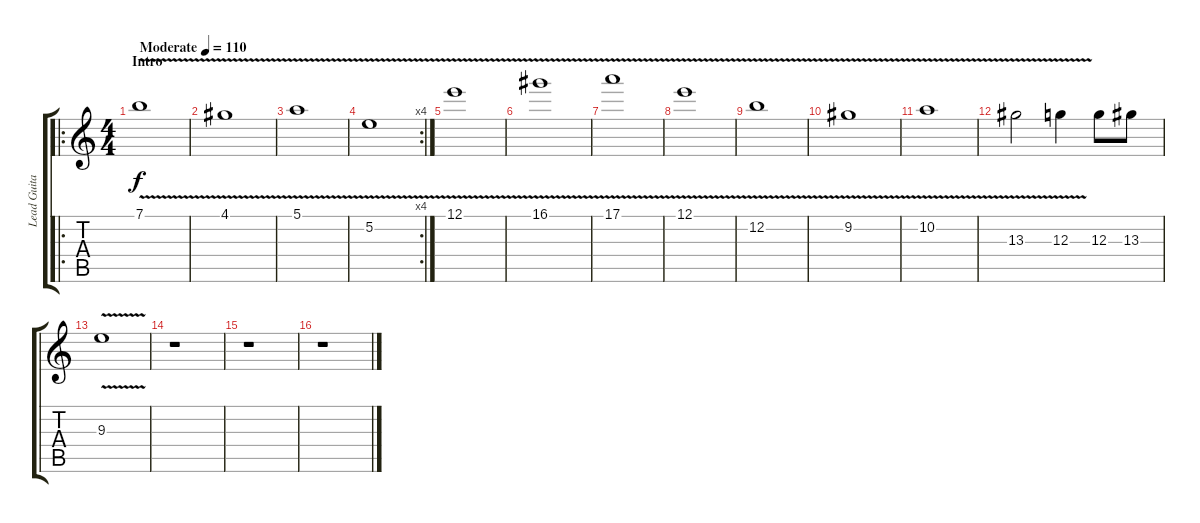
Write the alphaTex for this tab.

\track ("Lead Guitar" "Lead Guita") {instrument acousticguitarsteel}
\staff {score tabs}
\tuning (E4 B3 G3 D3 A2 E2) {hide}
\ro
\ts (4 4)
\section ("" "Intro")
\tempo (110 "Moderate")
\clef g2
\ks c
7.1{v}.1{dy f instrument acousticguitarsteel} |
4.1{v}.1 |
5.1{v}.1 |
\rc 4
5.2{v}.1 |
12.1{v}.1 |
16.1{v}.1 |
17.1{v}.1 |
12.1{v}.1 |
12.2{v}.1 |
9.2{v}.1 |
10.2{v}.1 |
13.3{v}.2 12.3{v}.4 12.3.8 13.3.8 |
9.3{v}.1 |
r.1 |
r.1 |
r.1
